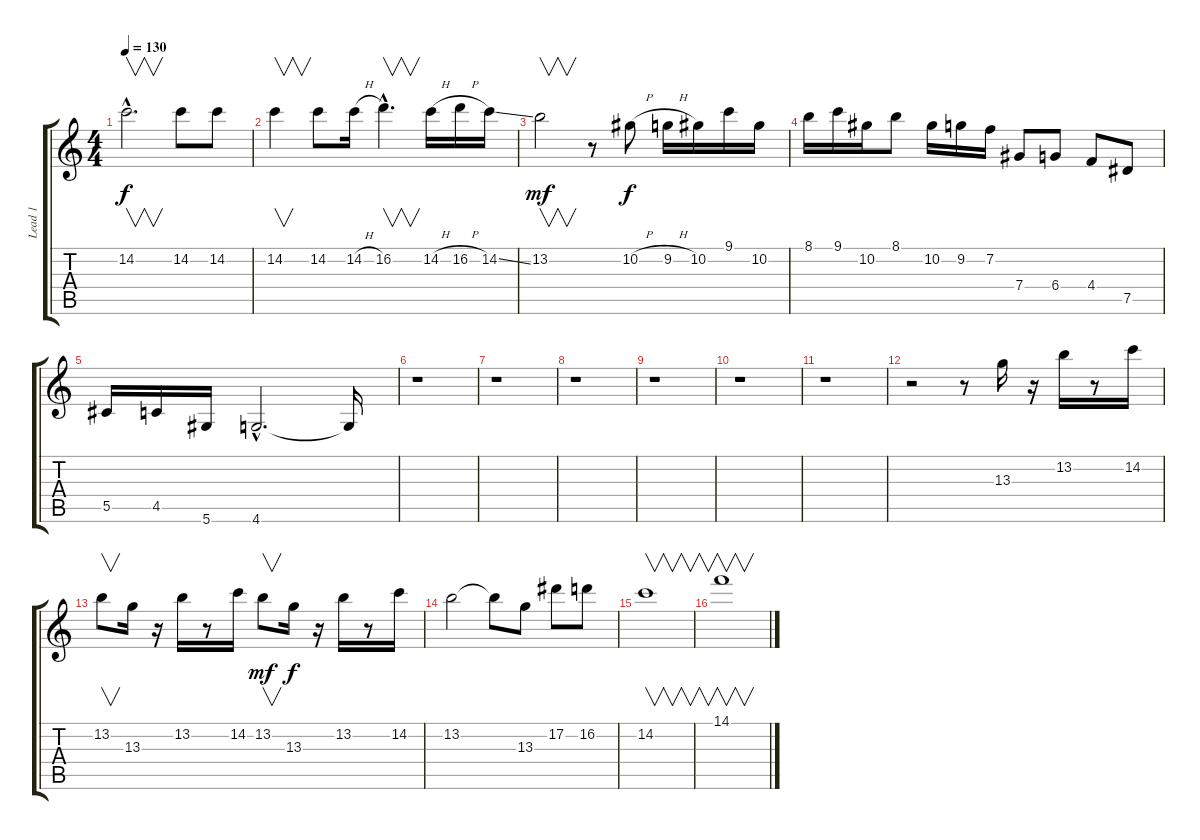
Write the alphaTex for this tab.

\track ("Lead 1" "Lead 1") {instrument overdrivenguitar}
\staff {score tabs}
\tuning (Eb4 Bb3 Gb3 Db3 Ab2 Eb2) {hide}
\ts (4 4)
\tempo 130
\clef g2
\ks c
14.2{hac}.2{v d dy f} 14.2.8 14.2.8 |
14.2.4{v} 14.2.8 14.2{h}.16 16.2{hac}.4{v d} 14.2{h}.16 16.2{h}.16 14.2{ss}.16 |
13.2.2{v dy mf} r.8 10.2{h}.8{dy f volume 13} 9.2{h}.16 10.2.16 9.1.16 10.2.16 |
8.1.16 9.1.16 10.2.16 8.1.8 10.2.16 9.2.16 7.2.16 7.4.8 6.4.8 4.4.8 7.5.8 |
5.5.16 4.5.16 5.6.16 4.6{hac}.2{d} 4.6{t}.16 |
r.1 |
r.1 |
r.1 |
r.1 |
r.1 |
r.1 |
r.2 r.8 13.3.16 r.16 13.2.16 r.8 14.2.16 |
13.2.8{v} 13.3.16 r.16 13.2.16 r.8 14.2.16 13.2.8{v dy mf} 13.3.16{dy f} r.16 13.2.16 r.8 14.2.16 |
13.2.2 13.2{t}.8 13.3.8 17.2.8 16.2.8 |
14.2.1{v} |
14.1.1{v}
